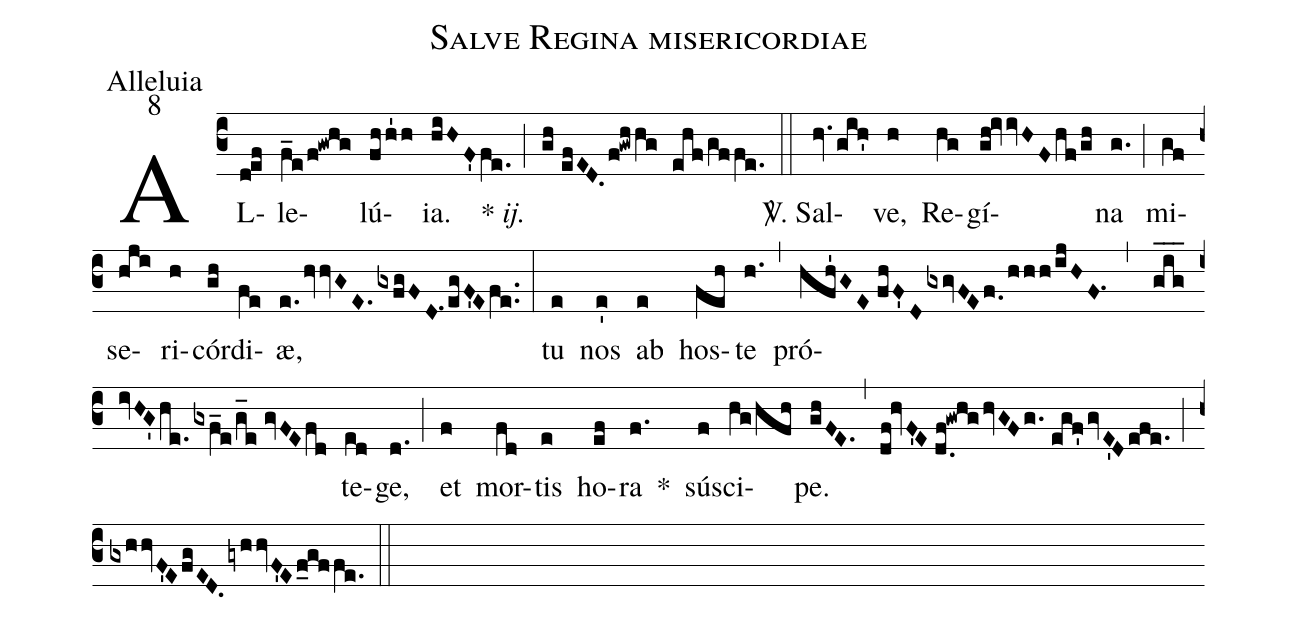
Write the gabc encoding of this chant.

name:Salve Regina misericordiae;
office-part:Alleluia;
mode:8;
%%
(c3) AL(d!ef)le(f_e/f!gwhg)lú(fhh'1h)ia.(hiHF'fe.) {*} <i>ij.</i>(;) (gh//efED./f!gwhhg ehf/gffe.) (::)
<sp>V/</sp>. Sal(hv./gih')ve,(h) Re(hg)gí(gh!ivvHF/hf/gh)na(g.) (;) mi(gf)se(hji)ri(h)cór(gh)di(fe)æ,(e./hvvGE./gxfgFD.1/egF'E/fe..) (:)
tu(e) nos(e') ab(e) hos(feh)te(h.) (,) pró(hfh'GE//fhF'D/gxgvFEf.0/hhh/ijHF.1,g_i_g_/ivHG'/he./gxf_e/g_e//gvFE/fd)te(ed)ge,(d.) (;) et(f) mor(fd)tis(e) ho(ef)ra(f.) *() sú(f)sci(hg/hfh)pe.(ghFE.) (,) (df!hvF'E//d.0f!gwhg/hvGFg.//egf'/gvE'D/efe.) (;) (gxhhvF'E/fgED./gyhhvF'E/f_gffe.) (::)
